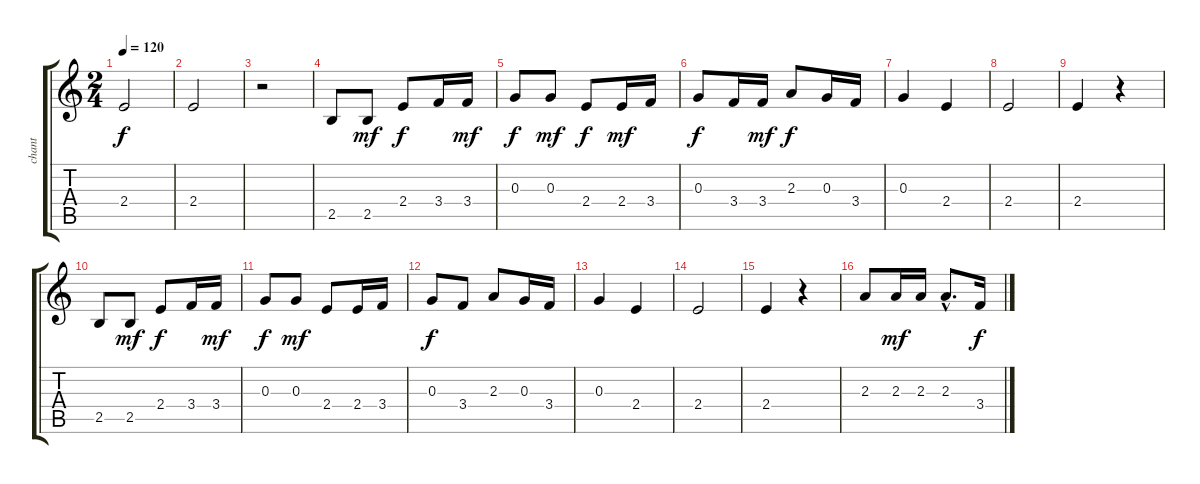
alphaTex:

\track ("chant" "chant") {instrument acousticguitarnylon}
\staff {score tabs}
\tuning (E4 B3 G3 D3 A2 E2) {hide}
\ts (2 4)
\tempo 120
\clef g2
\ks c
2.4.2{dy f} |
2.4.2 |
r.2 |
2.5.8 2.5.8{dy mf} 2.4.8{dy f} 3.4.16 3.4.16{dy mf} |
0.3.8{dy f} 0.3.8{dy mf} 2.4.8{dy f} 2.4.16{dy mf} 3.4.16 |
0.3.8{dy f} 3.4.16 3.4.16{dy mf} 2.3.8{dy f} 0.3.16 3.4.16 |
0.3.4 2.4.4 |
2.4.2 |
2.4.4 r.4 |
2.5.8 2.5.8{dy mf} 2.4.8{dy f} 3.4.16 3.4.16{dy mf} |
0.3.8{dy f} 0.3.8{dy mf} 2.4.8 2.4.16 3.4.16 |
0.3.8{dy f} 3.4.8 2.3.8 0.3.16 3.4.16 |
0.3.4 2.4.4 |
2.4.2 |
2.4.4 r.4 |
2.3.8 2.3.16{dy mf} 2.3.16 2.3{hac}.8{d} 3.4.16{dy f}
